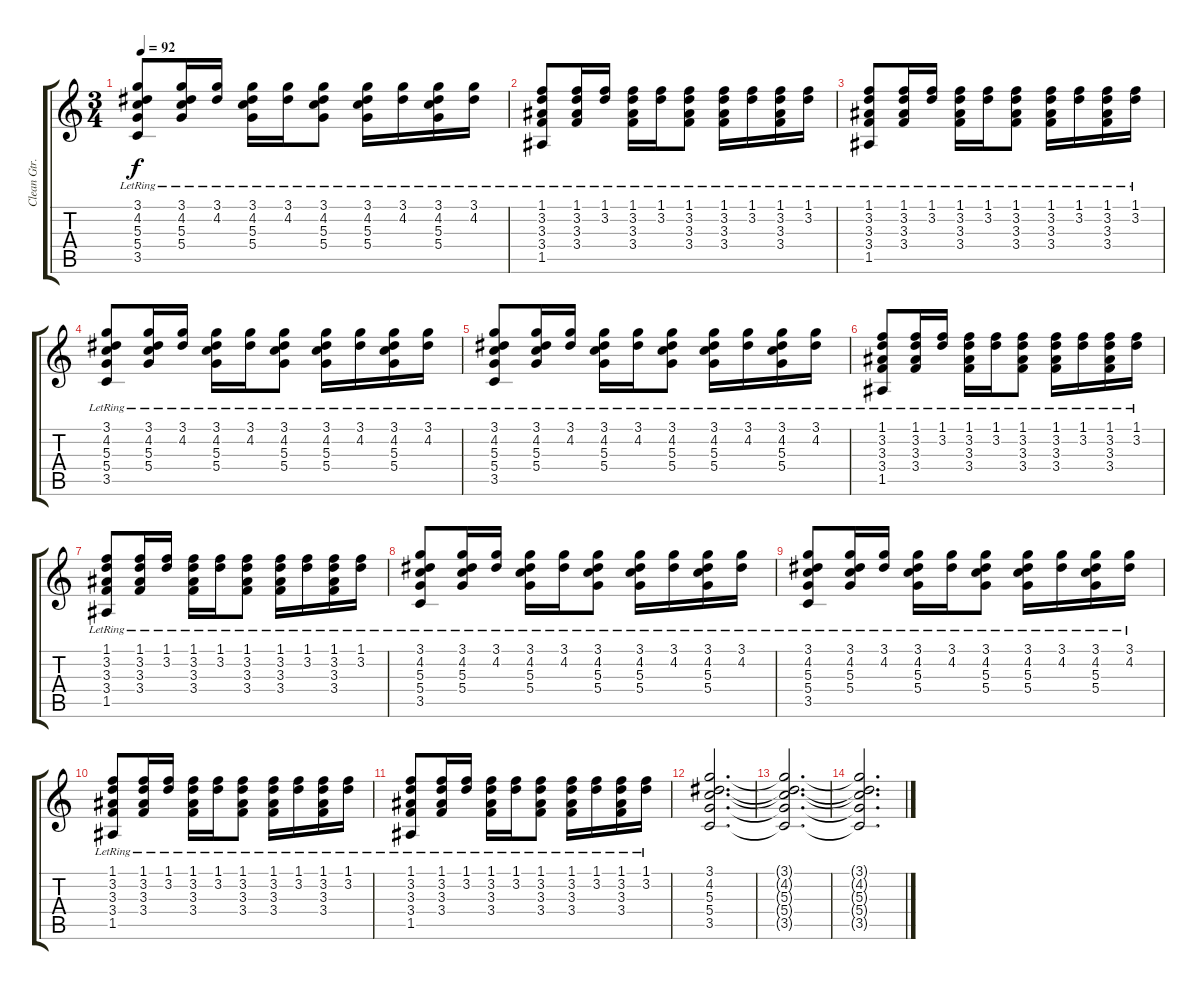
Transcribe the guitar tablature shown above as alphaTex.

\track ("Clean Gtr. 1" "Clean Gtr.") {instrument electricguitarjazz}
\staff {score tabs}
\tuning (E4 B3 G3 D3 A2 E2) {hide}
\ts (3 4)
\tempo 92
\clef g2
\ks c
(3.1{lr} 4.2{lr} 5.3{lr} 5.4{lr} 3.5{lr}).8{dy f} (3.1{lr} 4.2{lr} 5.3{lr} 5.4{lr}).16 (3.1{lr} 4.2{lr}).16 (3.1{lr} 4.2{lr} 5.3{lr} 5.4{lr}).16 (3.1{lr} 4.2{lr}).16 (3.1{lr} 4.2{lr} 5.3{lr} 5.4{lr}).8 (3.1{lr} 4.2{lr} 5.3{lr} 5.4{lr}).16 (3.1{lr} 4.2{lr}).16 (3.1{lr} 4.2{lr} 5.3{lr} 5.4{lr}).16 (3.1{lr} 4.2{lr}).16 |
(1.1{lr} 3.2{lr} 3.3{lr} 3.4{lr} 1.5{lr}).8 (1.1{lr} 3.2{lr} 3.3{lr} 3.4{lr}).16 (1.1{lr} 3.2{lr}).16 (1.1{lr} 3.2{lr} 3.3{lr} 3.4{lr}).16 (1.1{lr} 3.2{lr}).16 (1.1{lr} 3.2{lr} 3.3{lr} 3.4{lr}).8 (1.1{lr} 3.2{lr} 3.3{lr} 3.4{lr}).16 (1.1{lr} 3.2{lr}).16 (1.1{lr} 3.2{lr} 3.3{lr} 3.4{lr}).16 (1.1{lr} 3.2{lr}).16 |
(1.1{lr} 3.2{lr} 3.3{lr} 3.4{lr} 1.5{lr}).8 (1.1{lr} 3.2{lr} 3.3{lr} 3.4{lr}).16 (1.1{lr} 3.2{lr}).16 (1.1{lr} 3.2{lr} 3.3{lr} 3.4{lr}).16 (1.1{lr} 3.2{lr}).16 (1.1{lr} 3.2{lr} 3.3{lr} 3.4{lr}).8 (1.1{lr} 3.2{lr} 3.3{lr} 3.4{lr}).16 (1.1{lr} 3.2{lr}).16 (1.1{lr} 3.2{lr} 3.3{lr} 3.4{lr}).16 (1.1{lr} 3.2{lr}).16 |
(3.1{lr} 4.2{lr} 5.3{lr} 5.4{lr} 3.5{lr}).8 (3.1{lr} 4.2{lr} 5.3{lr} 5.4{lr}).16 (3.1{lr} 4.2{lr}).16 (3.1{lr} 4.2{lr} 5.3{lr} 5.4{lr}).16 (3.1{lr} 4.2{lr}).16 (3.1{lr} 4.2{lr} 5.3{lr} 5.4{lr}).8 (3.1{lr} 4.2{lr} 5.3{lr} 5.4{lr}).16 (3.1{lr} 4.2{lr}).16 (3.1{lr} 4.2{lr} 5.3{lr} 5.4{lr}).16 (3.1{lr} 4.2{lr}).16 |
(3.1{lr} 4.2{lr} 5.3{lr} 5.4{lr} 3.5{lr}).8 (3.1{lr} 4.2{lr} 5.3{lr} 5.4{lr}).16 (3.1{lr} 4.2{lr}).16 (3.1{lr} 4.2{lr} 5.3{lr} 5.4{lr}).16 (3.1{lr} 4.2{lr}).16 (3.1{lr} 4.2{lr} 5.3{lr} 5.4{lr}).8 (3.1{lr} 4.2{lr} 5.3{lr} 5.4{lr}).16 (3.1{lr} 4.2{lr}).16 (3.1{lr} 4.2{lr} 5.3{lr} 5.4{lr}).16 (3.1{lr} 4.2{lr}).16 |
(1.1{lr} 3.2{lr} 3.3{lr} 3.4{lr} 1.5{lr}).8 (1.1{lr} 3.2{lr} 3.3{lr} 3.4{lr}).16 (1.1{lr} 3.2{lr}).16 (1.1{lr} 3.2{lr} 3.3{lr} 3.4{lr}).16 (1.1{lr} 3.2{lr}).16 (1.1{lr} 3.2{lr} 3.3{lr} 3.4{lr}).8 (1.1{lr} 3.2{lr} 3.3{lr} 3.4{lr}).16 (1.1{lr} 3.2{lr}).16 (1.1{lr} 3.2{lr} 3.3{lr} 3.4{lr}).16 (1.1{lr} 3.2{lr}).16 |
(1.1{lr} 3.2{lr} 3.3{lr} 3.4{lr} 1.5{lr}).8 (1.1{lr} 3.2{lr} 3.3{lr} 3.4{lr}).16 (1.1{lr} 3.2{lr}).16 (1.1{lr} 3.2{lr} 3.3{lr} 3.4{lr}).16 (1.1{lr} 3.2{lr}).16 (1.1{lr} 3.2{lr} 3.3{lr} 3.4{lr}).8 (1.1{lr} 3.2{lr} 3.3{lr} 3.4{lr}).16 (1.1{lr} 3.2{lr}).16 (1.1{lr} 3.2{lr} 3.3{lr} 3.4{lr}).16 (1.1{lr} 3.2{lr}).16 |
(3.1{lr} 4.2{lr} 5.3{lr} 5.4{lr} 3.5{lr}).8 (3.1{lr} 4.2{lr} 5.3{lr} 5.4{lr}).16 (3.1{lr} 4.2{lr}).16 (3.1{lr} 4.2{lr} 5.3{lr} 5.4{lr}).16 (3.1{lr} 4.2{lr}).16 (3.1{lr} 4.2{lr} 5.3{lr} 5.4{lr}).8 (3.1{lr} 4.2{lr} 5.3{lr} 5.4{lr}).16 (3.1{lr} 4.2{lr}).16 (3.1{lr} 4.2{lr} 5.3{lr} 5.4{lr}).16 (3.1{lr} 4.2{lr}).16 |
(3.1{lr} 4.2{lr} 5.3{lr} 5.4{lr} 3.5{lr}).8 (3.1{lr} 4.2{lr} 5.3{lr} 5.4{lr}).16 (3.1{lr} 4.2{lr}).16 (3.1{lr} 4.2{lr} 5.3{lr} 5.4{lr}).16 (3.1{lr} 4.2{lr}).16 (3.1{lr} 4.2{lr} 5.3{lr} 5.4{lr}).8 (3.1{lr} 4.2{lr} 5.3{lr} 5.4{lr}).16 (3.1{lr} 4.2{lr}).16 (3.1{lr} 4.2{lr} 5.3{lr} 5.4{lr}).16 (3.1{lr} 4.2{lr}).16 |
(1.1{lr} 3.2{lr} 3.3{lr} 3.4{lr} 1.5{lr}).8 (1.1{lr} 3.2{lr} 3.3{lr} 3.4{lr}).16 (1.1{lr} 3.2{lr}).16 (1.1{lr} 3.2{lr} 3.3{lr} 3.4{lr}).16 (1.1{lr} 3.2{lr}).16 (1.1{lr} 3.2{lr} 3.3{lr} 3.4{lr}).8 (1.1{lr} 3.2{lr} 3.3{lr} 3.4{lr}).16 (1.1{lr} 3.2{lr}).16 (1.1{lr} 3.2{lr} 3.3{lr} 3.4{lr}).16 (1.1{lr} 3.2{lr}).16 |
(1.1{lr} 3.2{lr} 3.3{lr} 3.4{lr} 1.5{lr}).8 (1.1{lr} 3.2{lr} 3.3{lr} 3.4{lr}).16 (1.1{lr} 3.2{lr}).16 (1.1{lr} 3.2{lr} 3.3{lr} 3.4{lr}).16 (1.1{lr} 3.2{lr}).16 (1.1{lr} 3.2{lr} 3.3{lr} 3.4{lr}).8 (1.1{lr} 3.2{lr} 3.3{lr} 3.4{lr}).16 (1.1{lr} 3.2{lr}).16 (1.1{lr} 3.2{lr} 3.3{lr} 3.4{lr}).16 (1.1{lr} 3.2{lr}).16 |
(3.1 4.2 5.3 5.4 3.5).2{d} |
(3.1{t} 4.2{t} 5.3{t} 5.4{t} 3.5{t}).2{d} |
(3.1{t} 4.2{t} 5.3{t} 5.4{t} 3.5{t}).2{d}
